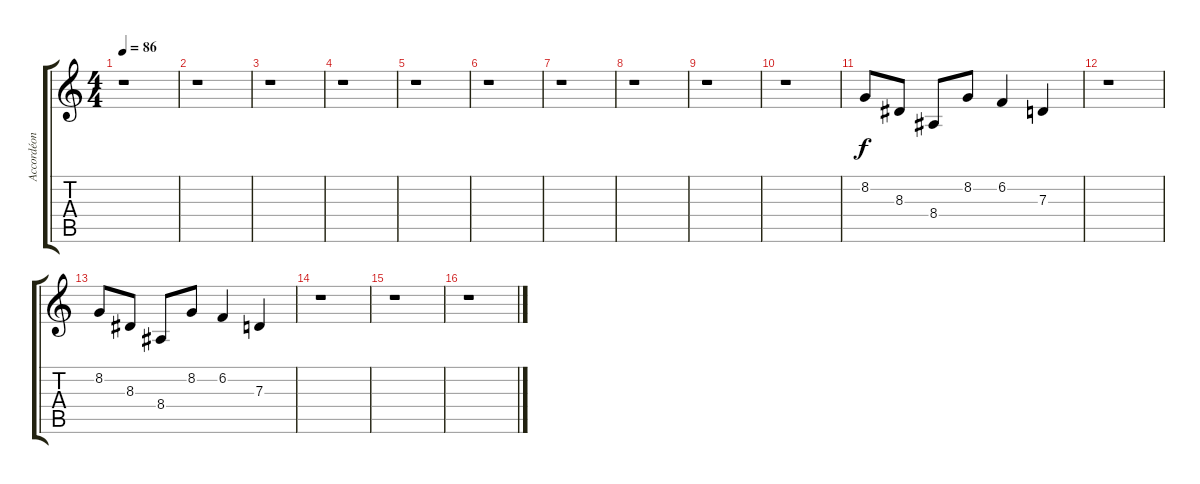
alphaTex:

\track ("Accordéon" "Accordéon") {instrument accordion}
\staff {score tabs}
\tuning (E4 B3 G3 D3 A2 E2) {hide}
\ts (4 4)
\tempo 86
\clef g2
\ks c
r.1{dy f} |
r.1 |
r.1 |
r.1 |
r.1 |
r.1 |
r.1 |
r.1 |
r.1 |
r.1 |
8.2.8 8.3.8 8.4.8 8.2.8 6.2.4 7.3.4 |
r.1 |
8.2.8 8.3.8 8.4.8 8.2.8 6.2.4 7.3.4 |
r.1 |
r.1 |
r.1
